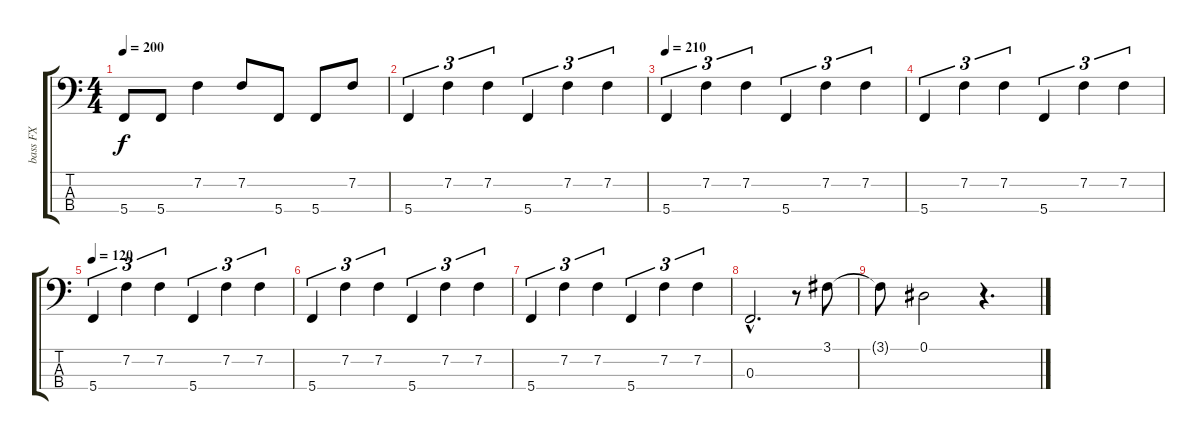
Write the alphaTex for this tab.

\track ("bass FX" "bass FX") {instrument distortionguitar}
\staff {score tabs}
\tuning (Eb2 Bb1 F1 C1) {hide}
\ts (4 4)
\tempo 200
\clef f4
\ks c
5.4.8{dy f} 5.4.8 7.2.4 7.2.8 5.4.8 5.4.8 7.2.8 |
5.4.4{tu (3 2)} 7.2.4{tu (3 2)} 7.2.4{tu (3 2)} 5.4.4{tu (3 2)} 7.2.4{tu (3 2)} 7.2.4{tu (3 2)} |
\tempo 210
5.4.4{tu (3 2)} 7.2.4{tu (3 2)} 7.2.4{tu (3 2)} 5.4.4{tu (3 2)} 7.2.4{tu (3 2)} 7.2.4{tu (3 2)} |
5.4.4{tu (3 2)} 7.2.4{tu (3 2)} 7.2.4{tu (3 2)} 5.4.4{tu (3 2)} 7.2.4{tu (3 2)} 7.2.4{tu (3 2)} |
\tempo 120
5.4.4{tu (3 2)} 7.2.4{tu (3 2)} 7.2.4{tu (3 2)} 5.4.4{tu (3 2)} 7.2.4{tu (3 2)} 7.2.4{tu (3 2)} |
5.4.4{tu (3 2)} 7.2.4{tu (3 2)} 7.2.4{tu (3 2)} 5.4.4{tu (3 2)} 7.2.4{tu (3 2)} 7.2.4{tu (3 2)} |
5.4.4{tu (3 2)} 7.2.4{tu (3 2)} 7.2.4{tu (3 2)} 5.4.4{tu (3 2)} 7.2.4{tu (3 2)} 7.2.4{tu (3 2)} |
0.3{hac}.2{d} r.8 3.1.8 |
3.1{t}.8 0.1.2 r.4{d}
